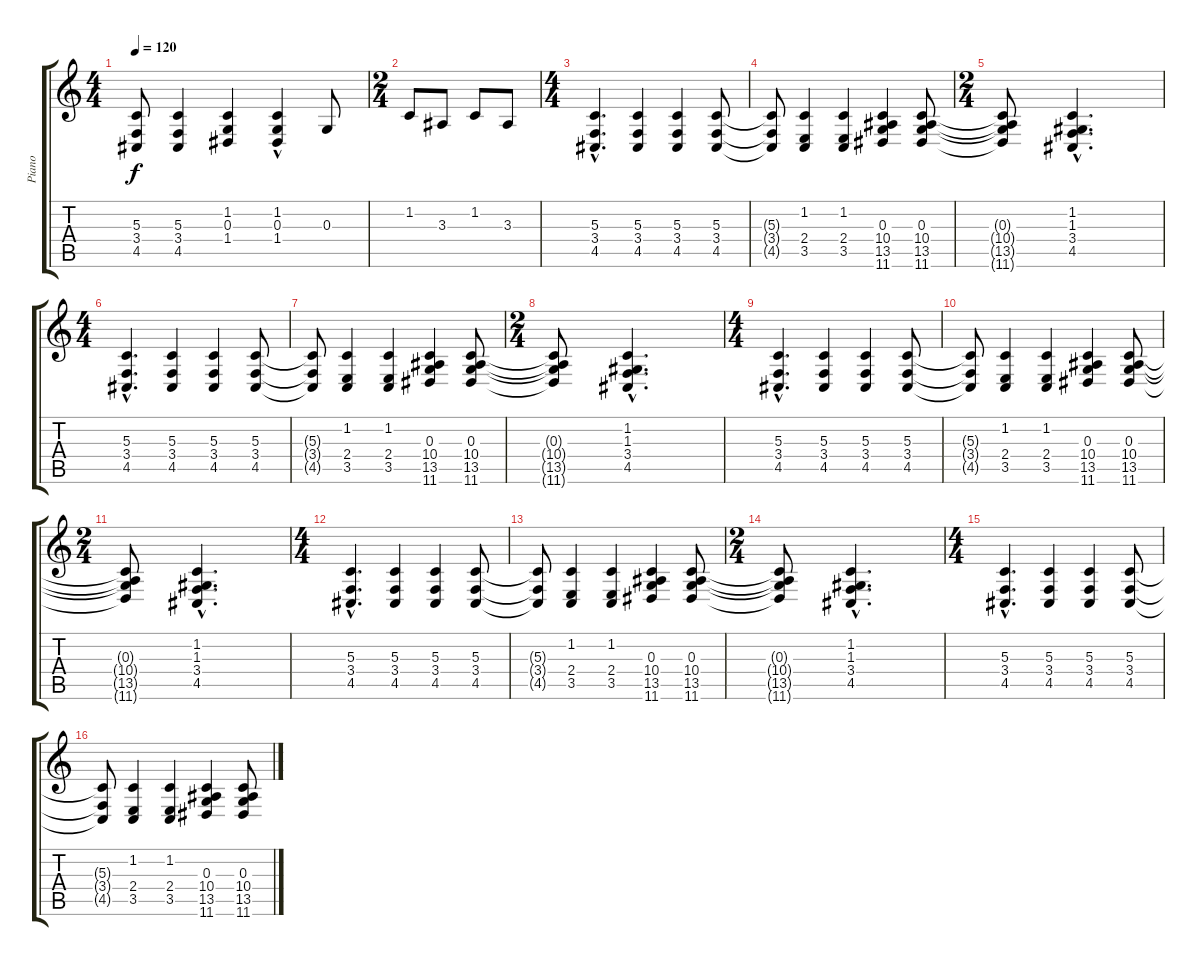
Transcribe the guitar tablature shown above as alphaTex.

\track ("Piano" "Piano") {instrument brightacousticpiano}
\staff {score tabs}
\tuning (E4 B3 G3 D3 A2 E2) {hide}
\ts (4 4)
\tempo 120
\clef g2
\ks c
(5.3{t} 3.4{t} 4.5{t}).8{dy f} (5.3 3.4 4.5).4 (1.2 0.3 1.4).4 (1.2{hac} 0.3 1.4).4 0.3.8 |
\ts (2 4)
1.2.8 3.3.8 1.2.8 3.3.8 |
\ts (4 4)
(5.3{hac} 3.4{hac} 4.5{hac}).4{d} (5.3 3.4 4.5).4 (5.3 3.4 4.5).4 (5.3 3.4 4.5).8 |
(5.3{t} 3.4{t} 4.5{t}).8 (1.2 2.4 3.5).4 (1.2 2.4 3.5).4 (0.3 10.4 13.5 11.6).4 (0.3 10.4 13.5 11.6).8 |
\ts (2 4)
(0.3{t} 10.4{t} 13.5{t} 11.6{t}).8 (1.2{hac} 1.3{hac} 3.4{hac} 4.5{hac}).4{d} |
\ts (4 4)
(5.3{hac} 3.4{hac} 4.5{hac}).4{d} (5.3 3.4 4.5).4 (5.3 3.4 4.5).4 (5.3 3.4 4.5).8 |
(5.3{t} 3.4{t} 4.5{t}).8 (1.2 2.4 3.5).4 (1.2 2.4 3.5).4 (0.3 10.4 13.5 11.6).4 (0.3 10.4 13.5 11.6).8 |
\ts (2 4)
(0.3{t} 10.4{t} 13.5{t} 11.6{t}).8 (1.2{hac} 1.3{hac} 3.4{hac} 4.5{hac}).4{d} |
\ts (4 4)
(5.3{hac} 3.4{hac} 4.5{hac}).4{d} (5.3 3.4 4.5).4 (5.3 3.4 4.5).4 (5.3 3.4 4.5).8 |
(5.3{t} 3.4{t} 4.5{t}).8 (1.2 2.4 3.5).4 (1.2 2.4 3.5).4 (0.3 10.4 13.5 11.6).4 (0.3 10.4 13.5 11.6).8 |
\ts (2 4)
(0.3{t} 10.4{t} 13.5{t} 11.6{t}).8 (1.2{hac} 1.3{hac} 3.4{hac} 4.5{hac}).4{d} |
\ts (4 4)
(5.3{hac} 3.4{hac} 4.5{hac}).4{d} (5.3 3.4 4.5).4 (5.3 3.4 4.5).4 (5.3 3.4 4.5).8 |
(5.3{t} 3.4{t} 4.5{t}).8 (1.2 2.4 3.5).4 (1.2 2.4 3.5).4 (0.3 10.4 13.5 11.6).4 (0.3 10.4 13.5 11.6).8 |
\ts (2 4)
(0.3{t} 10.4{t} 13.5{t} 11.6{t}).8 (1.2{hac} 1.3{hac} 3.4{hac} 4.5{hac}).4{d} |
\ts (4 4)
(5.3{hac} 3.4{hac} 4.5{hac}).4{d} (5.3 3.4 4.5).4 (5.3 3.4 4.5).4 (5.3 3.4 4.5).8 |
(5.3{t} 3.4{t} 4.5{t}).8 (1.2 2.4 3.5).4 (1.2 2.4 3.5).4 (0.3 10.4 13.5 11.6).4 (0.3 10.4 13.5 11.6).8
